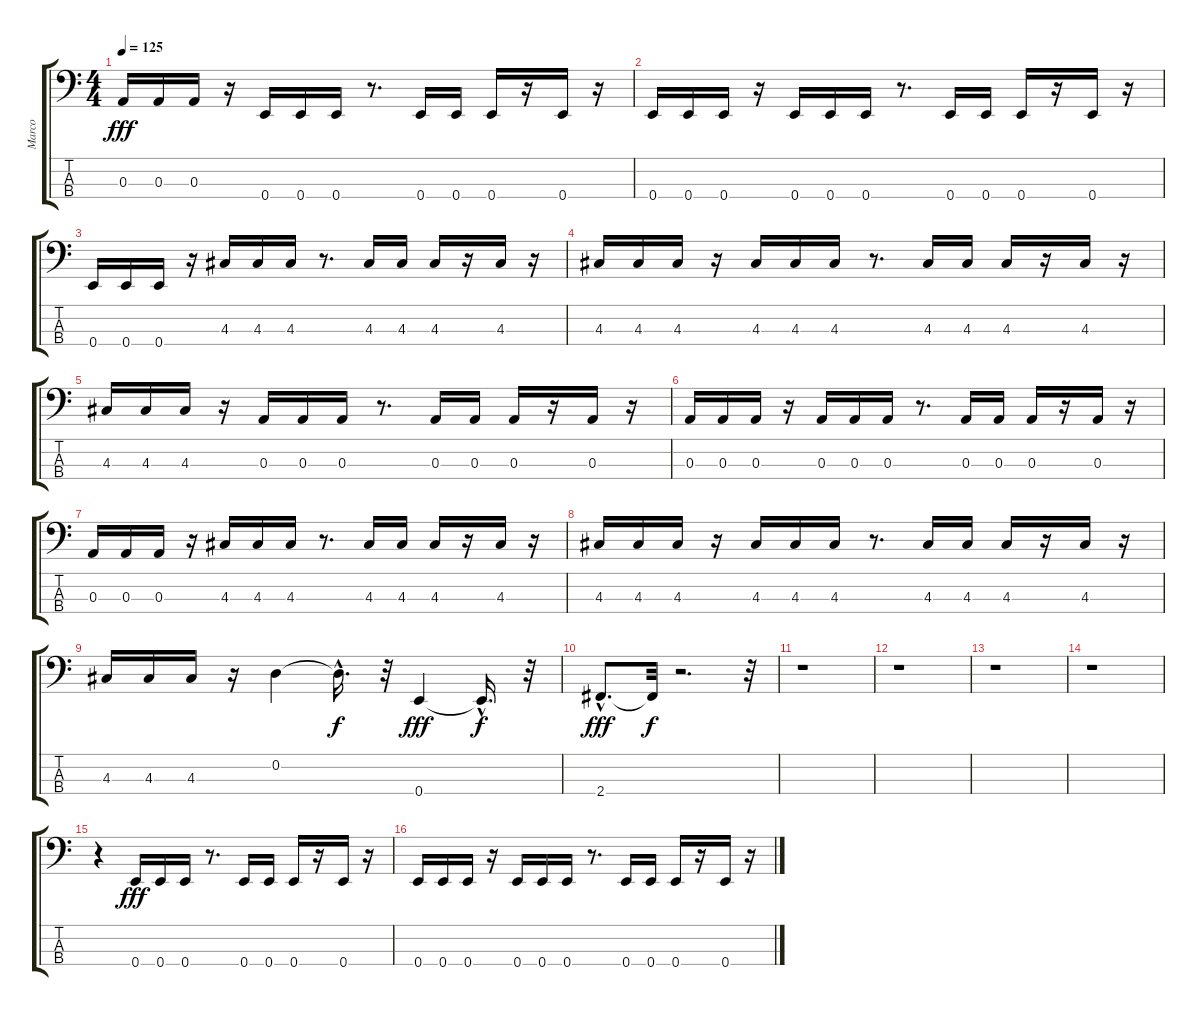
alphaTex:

\track ("Marco" "Marco") {instrument electricbassfinger}
\staff {score tabs}
\tuning (G2 D2 A1 E1) {hide}
\ts (4 4)
\tempo 125
\clef f4
\ks c
0.3.16{dy fff} 0.3.16 0.3.16 r.16 0.4.16 0.4.16 0.4.16 r.8{d} 0.4.16 0.4.16 0.4.16 r.16 0.4.16 r.16 |
0.4.16 0.4.16 0.4.16 r.16 0.4.16 0.4.16 0.4.16 r.8{d} 0.4.16 0.4.16 0.4.16 r.16 0.4.16 r.16 |
0.4.16 0.4.16 0.4.16 r.16 4.3.16 4.3.16 4.3.16 r.8{d} 4.3.16 4.3.16 4.3.16 r.16 4.3.16 r.16 |
4.3.16 4.3.16 4.3.16 r.16 4.3.16 4.3.16 4.3.16 r.8{d} 4.3.16 4.3.16 4.3.16 r.16 4.3.16 r.16 |
4.3.16 4.3.16 4.3.16 r.16 0.3.16 0.3.16 0.3.16 r.8{d} 0.3.16 0.3.16 0.3.16 r.16 0.3.16 r.16 |
0.3.16 0.3.16 0.3.16 r.16 0.3.16 0.3.16 0.3.16 r.8{d} 0.3.16 0.3.16 0.3.16 r.16 0.3.16 r.16 |
0.3.16 0.3.16 0.3.16 r.16 4.3.16 4.3.16 4.3.16 r.8{d} 4.3.16 4.3.16 4.3.16 r.16 4.3.16 r.16 |
4.3.16 4.3.16 4.3.16 r.16 4.3.16 4.3.16 4.3.16 r.8{d} 4.3.16 4.3.16 4.3.16 r.16 4.3.16 r.16 |
4.3.16 4.3.16 4.3.16 r.16 0.2.4 0.2{hac t}.16{d dy f} r.32 0.4.4{dy fff} 0.4{hac t}.16{d dy f} r.32 |
2.4{hac}.8{d dy fff} 2.4{t}.32{dy f} r.2{d} r.32 |
r.1 |
r.1 |
r.1 |
r.1 |
r.4 0.4.16{dy fff} 0.4.16 0.4.16 r.8{d} 0.4.16 0.4.16 0.4.16 r.16 0.4.16 r.16 |
0.4.16 0.4.16 0.4.16 r.16 0.4.16 0.4.16 0.4.16 r.8{d} 0.4.16 0.4.16 0.4.16 r.16 0.4.16 r.16
